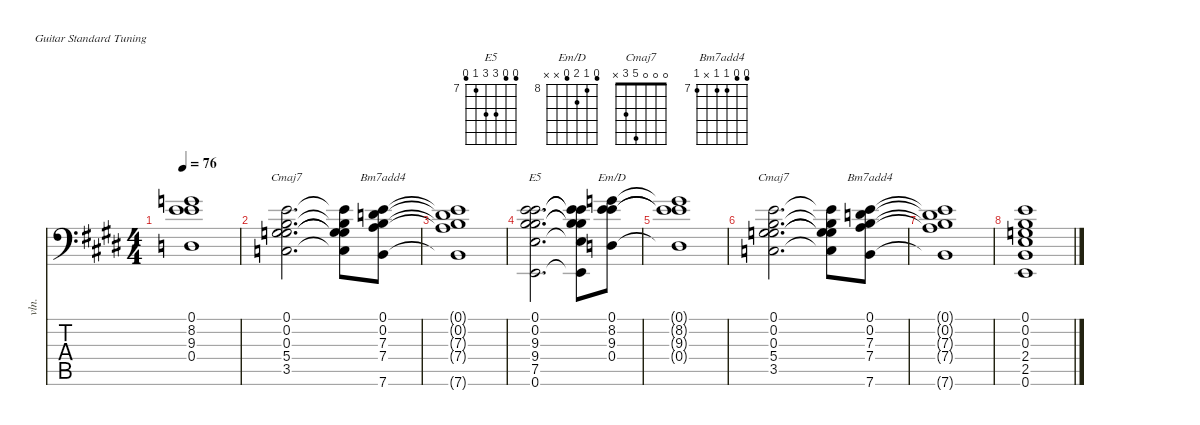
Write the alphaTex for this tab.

\defaultSystemsLayout 4
\hideDynamics
\bracketExtendMode nobrackets
\otherSystemsTrackNameOrientation horizontal
\track ("Synthesizer" "vln.") {instrument synthstrings1}
\staff {score tabs}
\tuning (E4 B3 G3 D3 A2 E2)
\chord ("E5" 6 6 9 9 7 6) {firstfret 7}
\chord ("Em/D" 7 8 9 7 x x) {firstfret 8}
\chord ("Cmaj7" 0 0 0 5 3 x)
\chord ("Bm7add4" 6 6 7 7 x 7) {firstfret 7}
\ts (4 4)
\tempo 76
\clef f4
\ks c#minor
(0.1{t acc forcenatural} 8.2{t acc forcenatural} 9.3{t acc forcenatural} 0.4{t acc forcenatural}).1{dy f beam Down} |
(0.1{acc forcenatural} 0.2{acc forcenatural} 0.3{acc forcenatural} 5.4{acc forcenatural} 3.5{acc forcenatural}).2{d ch "Cmaj7" beam Down} (0.1{t acc forcenatural} 0.2{t acc forcenatural} 0.3{t acc forcenatural} 5.4{t acc forcenatural} 3.5{t acc forcenatural}).8{beam Down} (0.1{acc forcenatural} 0.2{acc forcenatural} 7.3{acc forcenatural} 7.4{acc forcenatural} 7.6{acc forcenatural}).8{ch "Bm7add4" beam Down} |
(0.1{t acc forcenatural} 0.2{t acc forcenatural} 7.3{t acc forcenatural} 7.4{t acc forcenatural} 7.6{t acc forcenatural}).1{beam Down} |
(0.1{acc forcenatural} 0.2{acc forcenatural} 9.3{acc forcenatural} 9.4{acc forcenatural} 7.5{acc forcenatural} 0.6{acc forcenatural}).2{d ch "E5" beam Down} (0.1{t acc forcenatural} 0.2{t acc forcenatural} 9.3{t acc forcenatural} 9.4{t acc forcenatural} 7.5{t acc forcenatural} 0.6{t acc forcenatural}).8{beam Down} (0.1{acc forcenatural} 8.2{acc forcenatural} 9.3{acc forcenatural} 0.4{acc forcenatural}).8{ch "Em/D" beam Down} |
(0.1{t acc forcenatural} 8.2{t acc forcenatural} 9.3{t acc forcenatural} 0.4{t acc forcenatural}).1{beam Down} |
(0.1{acc forcenatural} 0.2{acc forcenatural} 0.3{acc forcenatural} 5.4{acc forcenatural} 3.5{acc forcenatural}).2{d ch "Cmaj7" beam Down} (0.1{t acc forcenatural} 0.2{t acc forcenatural} 0.3{t acc forcenatural} 5.4{t acc forcenatural} 3.5{t acc forcenatural}).8{beam Down} (0.1{acc forcenatural} 0.2{acc forcenatural} 7.3{acc forcenatural} 7.4{acc forcenatural} 7.6{acc forcenatural}).8{ch "Bm7add4" beam Down} |
(0.1{t acc forcenatural} 0.2{t acc forcenatural} 7.3{t acc forcenatural} 7.4{t acc forcenatural} 7.6{t acc forcenatural}).1{beam Down} |
(0.1{acc forcenatural} 0.2{acc forcenatural} 0.3{acc forcenatural} 2.4{acc forcenatural} 2.5{acc forcenatural} 0.6{acc forcenatural}).1{instrument synthstrings1 beam Down}
